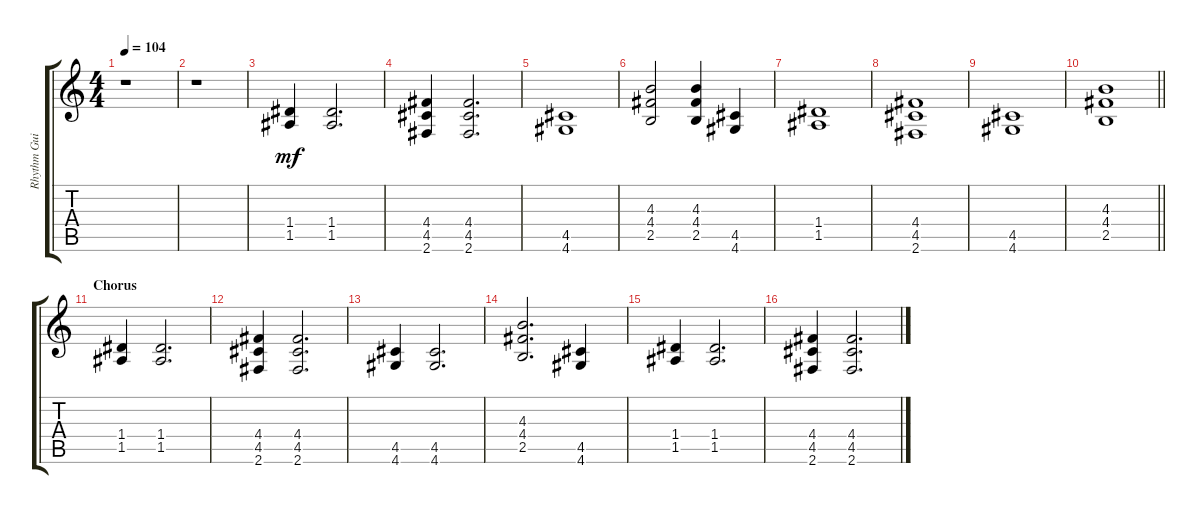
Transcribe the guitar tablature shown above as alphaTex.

\track ("Rhythm Guitar - Mike Shinoda" "Rhythm Gui") {instrument distortionguitar}
\staff {score tabs}
\tuning (E4 B3 G3 D3 A2 E2) {hide}
\ts (4 4)
\tempo 104
\clef g2
\ks c
r.1{dy mf} |
r.1 |
(1.4 1.5).4 (1.4 1.5).2{d} |
(4.4 4.5 2.6).4 (4.4 4.5 2.6).2{d} |
(4.5 4.6).1 |
(4.3 4.4 2.5).2 (4.3 4.4 2.5).4 (4.5 4.6).4 |
(1.4 1.5).1 |
(4.4 4.5 2.6).1 |
(4.5 4.6).1 |
\barLineRight lightlight
(4.3 4.4 2.5).1 |
\section ("" "Chorus")
(1.4 1.5).4 (1.4 1.5).2{d} |
(4.4 4.5 2.6).4 (4.4 4.5 2.6).2{d} |
(4.5 4.6).4 (4.5 4.6).2{d} |
(4.3 4.4 2.5).2{d} (4.5 4.6).4 |
(1.4 1.5).4 (1.4 1.5).2{d} |
(4.4 4.5 2.6).4 (4.4 4.5 2.6).2{d}
